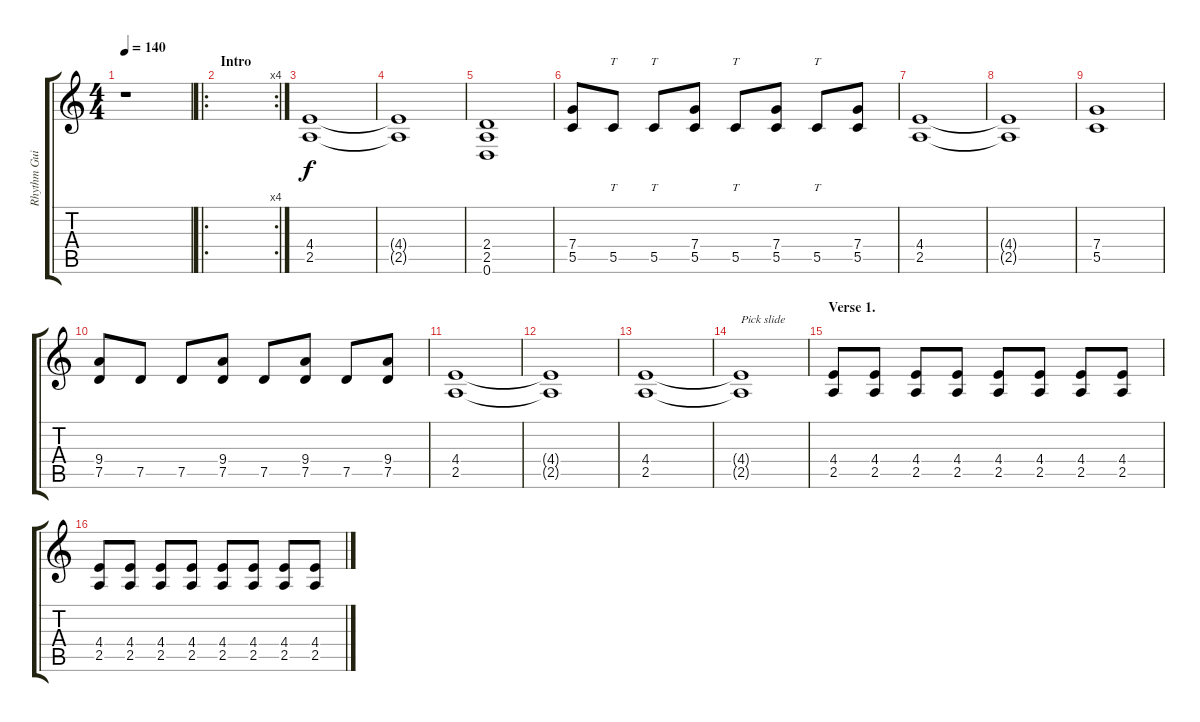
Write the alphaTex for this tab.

\track ("Rhythm Guitar" "Rhythm Gui") {instrument distortionguitar}
\staff {score tabs}
\tuning (D4 A3 F3 C3 G2 D2) {hide}
\ts (4 4)
\tempo 140
\clef g2
\ks c
r.1{dy f instrument distortionguitar} |
\ro
\rc 4
\section ("" "Intro")
|
(4.4 2.5).1 |
(4.4{t} 2.5{t}).1 |
(2.4 2.5 0.6).1 |
(7.4 5.5).8 5.5.8{tt} 5.5.8{tt} (7.4 5.5).8 5.5.8{tt} (7.4 5.5).8 5.5.8{tt} (7.4 5.5).8 |
(4.4 2.5).1 |
(4.4{t} 2.5{t}).1 |
(7.4 5.5).1 |
(9.4 7.5).8 7.5.8 7.5.8 (9.4 7.5).8 7.5.8 (9.4 7.5).8 7.5.8 (9.4 7.5).8 |
(4.4 2.5).1 |
(4.4{t} 2.5{t}).1 |
(4.4 2.5).1 |
(4.4{t} 2.5{t}).1{txt "Pick slide"} |
\section ("" "Verse 1.")
(4.4 2.5).8 (4.4 2.5).8 (4.4 2.5).8 (4.4 2.5).8 (4.4 2.5).8 (4.4 2.5).8 (4.4 2.5).8 (4.4 2.5).8 |
(4.4 2.5).8 (4.4 2.5).8 (4.4 2.5).8 (4.4 2.5).8 (4.4 2.5).8 (4.4 2.5).8 (4.4 2.5).8 (4.4 2.5).8
